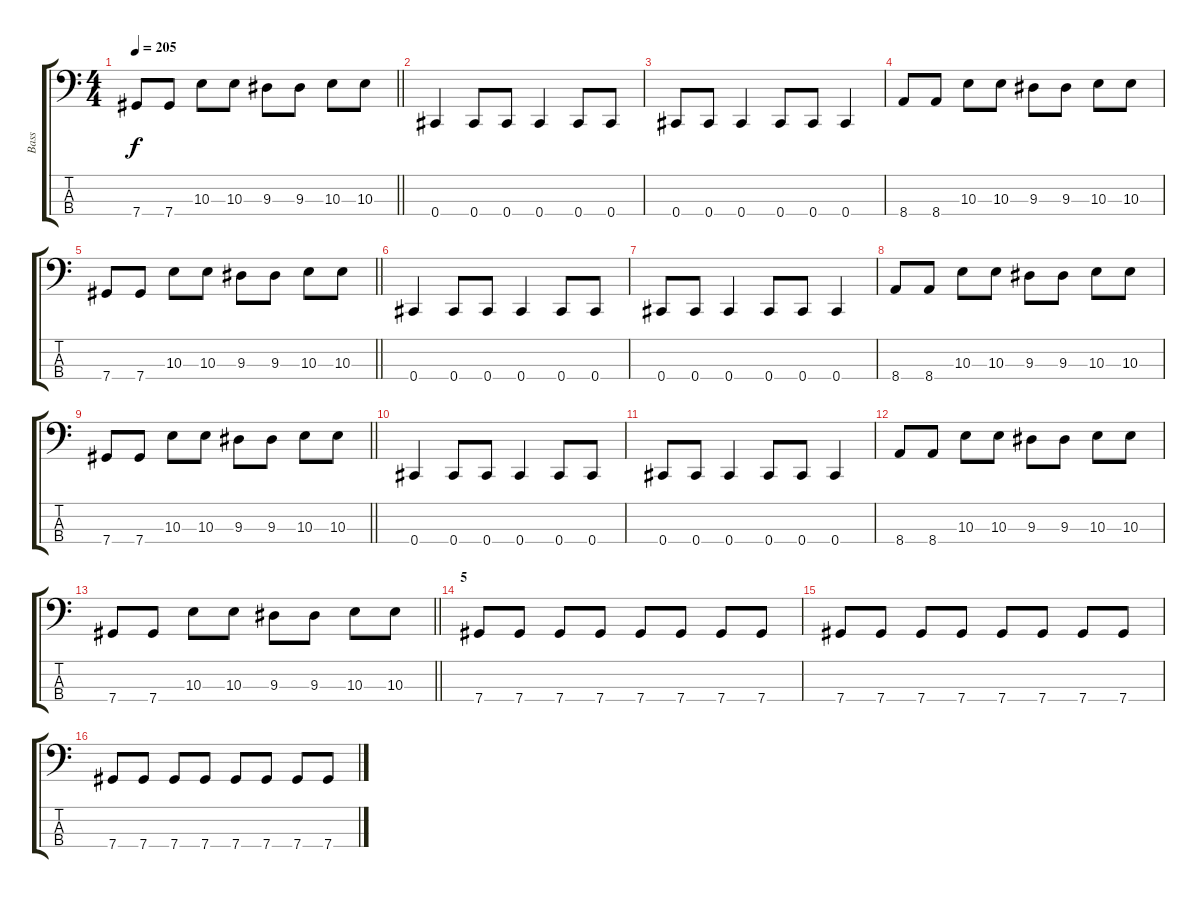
\track ("Bass" "Bass") {instrument electricbassfinger}
\staff {score tabs}
\tuning (E2 B1 Gb1 Db1) {hide}
\ts (4 4)
\tempo 205
\clef f4
\barLineRight lightlight
\ks c
7.4.8{dy f} 7.4.8 10.3.8 10.3.8 9.3.8 9.3.8 10.3.8 10.3.8 |
0.4.4 0.4.8 0.4.8 0.4.4 0.4.8 0.4.8 |
0.4.8 0.4.8 0.4.4 0.4.8 0.4.8 0.4.4 |
8.4.8 8.4.8 10.3.8 10.3.8 9.3.8 9.3.8 10.3.8 10.3.8 |
\barLineRight lightlight
7.4.8 7.4.8 10.3.8 10.3.8 9.3.8 9.3.8 10.3.8 10.3.8 |
0.4.4 0.4.8 0.4.8 0.4.4 0.4.8 0.4.8 |
0.4.8 0.4.8 0.4.4 0.4.8 0.4.8 0.4.4 |
8.4.8 8.4.8 10.3.8 10.3.8 9.3.8 9.3.8 10.3.8 10.3.8 |
\barLineRight lightlight
7.4.8 7.4.8 10.3.8 10.3.8 9.3.8 9.3.8 10.3.8 10.3.8 |
0.4.4 0.4.8 0.4.8 0.4.4 0.4.8 0.4.8 |
0.4.8 0.4.8 0.4.4 0.4.8 0.4.8 0.4.4 |
8.4.8 8.4.8 10.3.8 10.3.8 9.3.8 9.3.8 10.3.8 10.3.8 |
\barLineRight lightlight
7.4.8 7.4.8 10.3.8 10.3.8 9.3.8 9.3.8 10.3.8 10.3.8 |
\section ("" "5")
7.4.8 7.4.8 7.4.8 7.4.8 7.4.8 7.4.8 7.4.8 7.4.8 |
7.4.8 7.4.8 7.4.8 7.4.8 7.4.8 7.4.8 7.4.8 7.4.8 |
7.4.8 7.4.8 7.4.8 7.4.8 7.4.8 7.4.8 7.4.8 7.4.8
